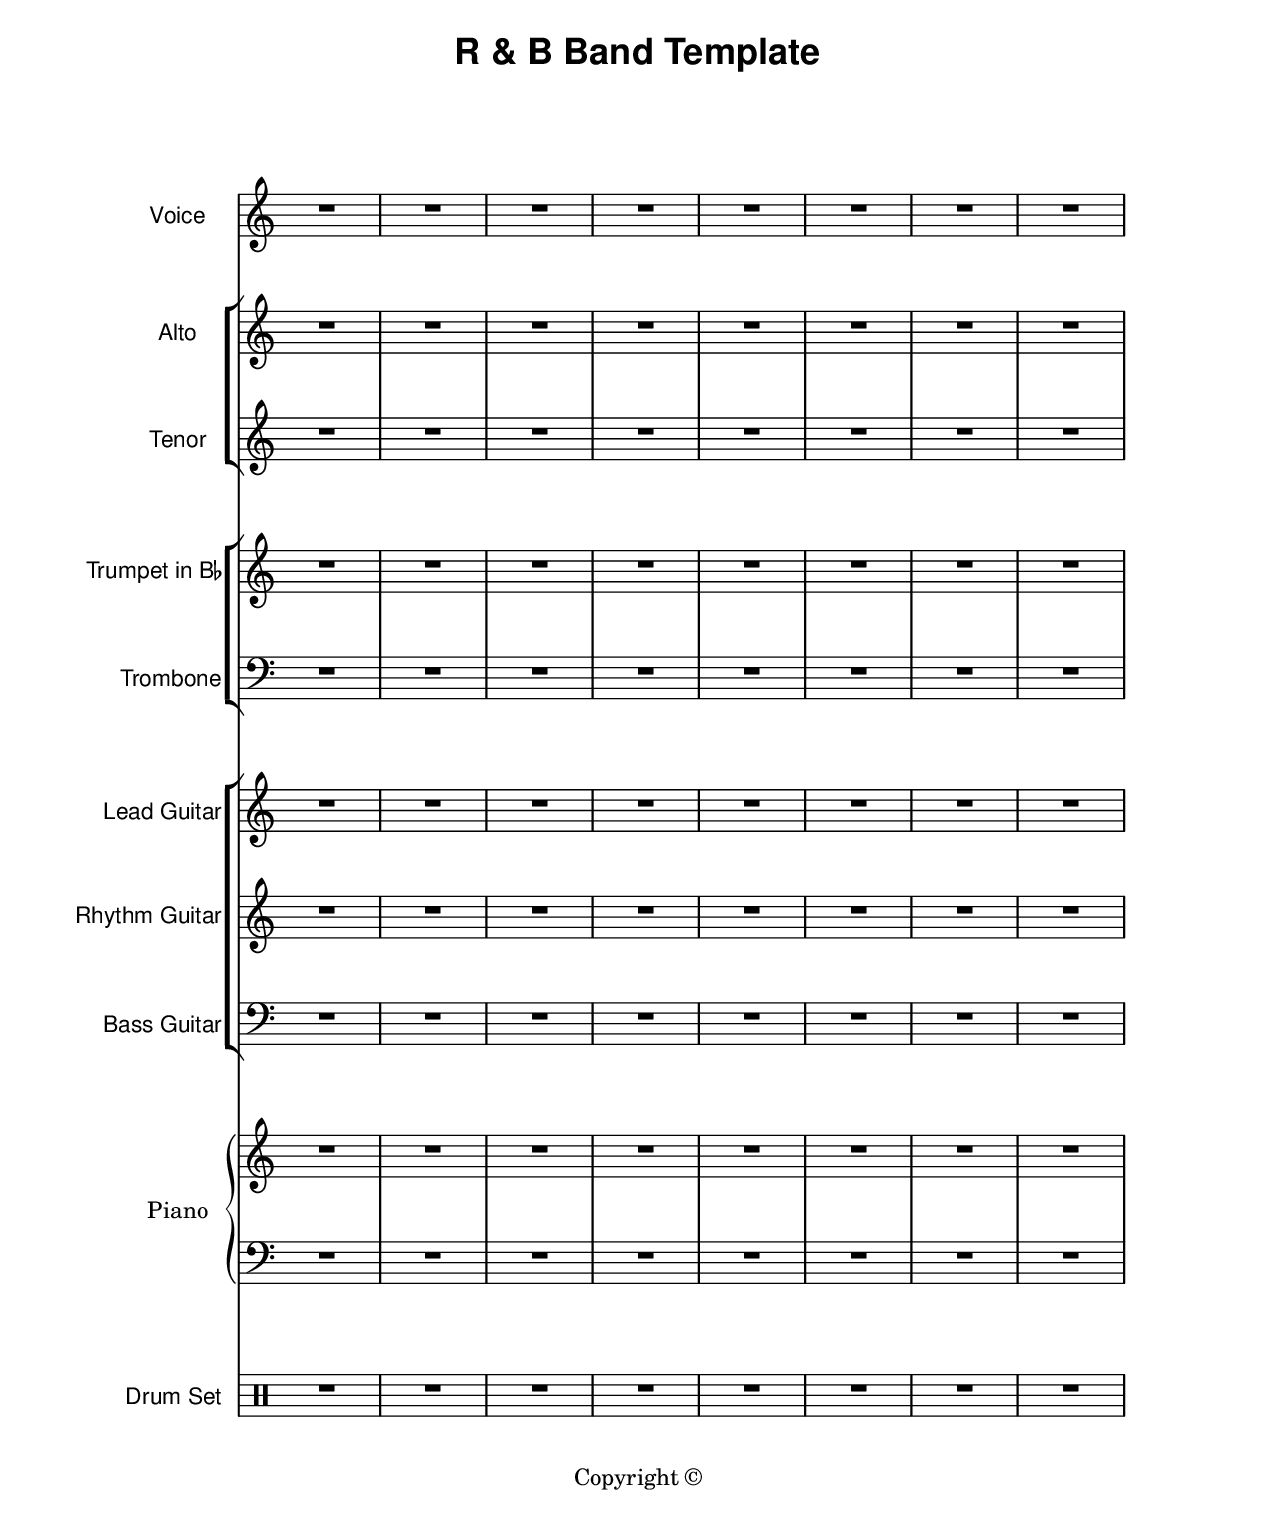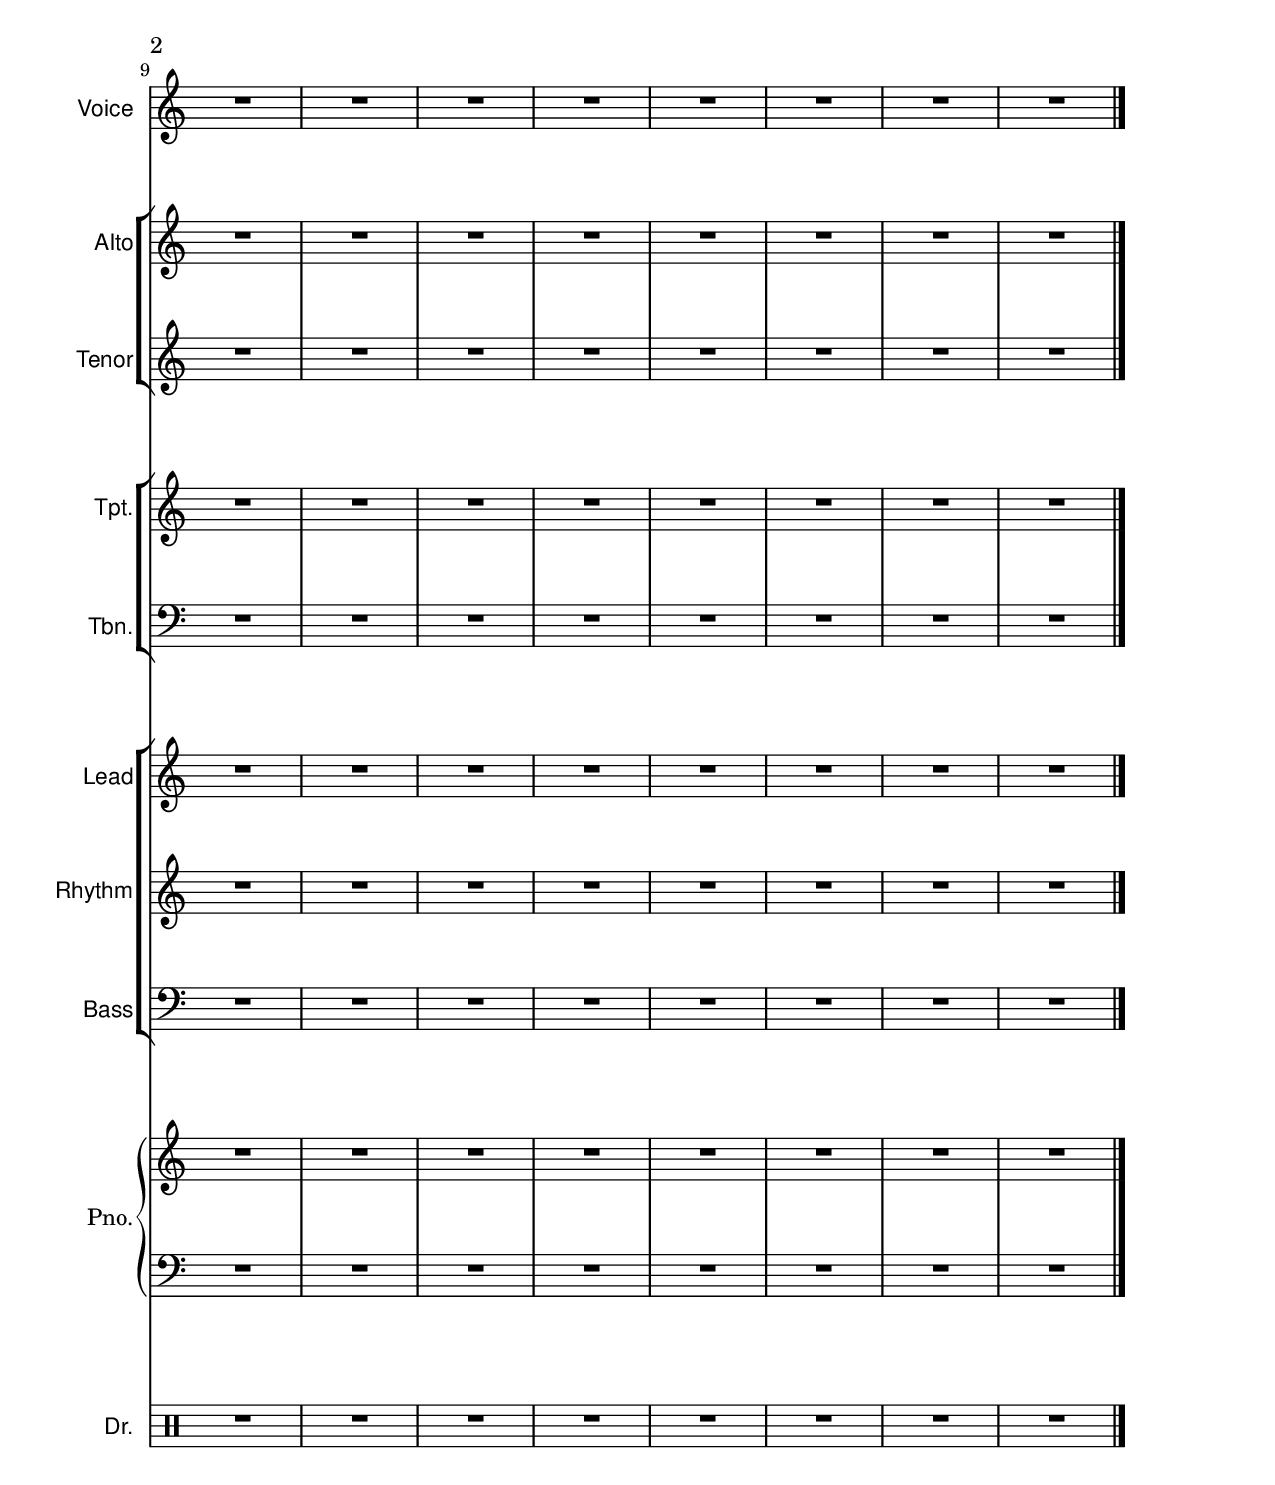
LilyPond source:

\version "2.18.2"

\paper {
  #(set-paper-size "letter")
  left-margin = 1\in
  right-margin = 1\in
  top-margin = 0.75\in
  bottom-margin = 0.5\in
  markup-system-spacing = #'((padding . 10))
  last-bottom-spacing = #'((padding . 5))
  ragged-bottom = ##f
  ragged-last = ##f
  ragged-last-bottom = ##f
  ragged-right = ##f
}

\header {
  title = \markup \sans "R & B Band Template"
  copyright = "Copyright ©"
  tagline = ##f
}

scoreBreaks = {
  \repeat unfold 2 { s1*8 \break }
}

voiceMusic = {
  \clef treble
  R1*16 \bar "|."
}

voiceLyrics = \lyricmode {

}

altoMusic = {
  \clef treble
  R1*16 \bar "|."
}

altoLyrics = \lyricmode {

}

tenorMusic = {
  \clef treble
  R1*16 \bar "|."
}

tenorLyrics = \lyricmode {

}

trumpetMusic = {
  \clef treble
  R1*16 \bar "|."
}

tromboneMusic = {
  \clef bass
  R1*16 \bar "|."
}

leadGuitarMusic = {
  \clef treble
  R1*16 \bar "|."
}

rhythmGuitarMusic = {
  \clef treble
  R1*16 \bar "|."
}

bassGuitarMusic = {
  \clef bass
  R1*16 \bar "|."
}

pianoRHMusic = {
  \clef treble
  R1*16 \bar "|."
}

pianoDynamics = {

}

pianoLHMusic = {
  \clef bass
  R1*16 \bar "|."
}

drumSetMusic = {
  \clef percussion
  R1*16 \bar "|."
}

\score {
  <<
    \new Staff \with {
      instrumentName = "Voice"
      shortInstrumentName = "Voice"
    }<<
      \scoreBreaks
      \new Voice = "voice" \voiceMusic
    >>
    \new Lyrics \lyricsto "voice" \voiceLyrics
    \new StaffGroup = "backupVoice" <<
      \new Staff \with {
        instrumentName = "Alto"
        shortInstrumentName = "Alto"
      }<<
        \new Voice = "alto" \altoMusic
      >>
      \new Lyrics \lyricsto "alto" \altoLyrics
      \new Staff \with {
        instrumentName = "Tenor"
        shortInstrumentName = "Tenor"
      }{
        \new Voice = "tenor" \tenorMusic
      }
      \new Lyrics \lyricsto "tenor" \tenorLyrics
    >>
    \new StaffGroup = "brass" <<
      \new Staff \with {
        instrumentName = \markup { \concat { "Trumpet in B" \raise #0.3 \tiny \flat }}
        shortInstrumentName = "Tpt."
      } \trumpetMusic
      \new Staff \with {
        instrumentName = "Trombone"
        shortInstrumentName = "Tbn."
      } \tromboneMusic
    >>
    \new ChoirStaff = "guitars" <<
      \new Staff \with {
        instrumentName = "Lead Guitar"
        shortInstrumentName = "Lead"
      } \leadGuitarMusic
      \new Staff \with {
        instrumentName = "Rhythm Guitar"
        shortInstrumentName = "Rhythm"
      } \rhythmGuitarMusic
      \new Staff \with {
        instrumentName = "Bass Guitar"
        shortInstrumentName = "Bass"
      } \bassGuitarMusic
    >>
    \new PianoStaff \with {
      instrumentName = "Piano"
      shortInstrumentName = "Pno."
    }<<
      \new Staff = "rh" \pianoRHMusic
      \new Dynamics \pianoDynamics
      \new Staff = "lh" \pianoLHMusic
    >>
    \new DrumStaff \with {
        instrumentName = "Drum Set"
        shortInstrumentName = "Dr."
    }\drumSetMusic
  >>
  \layout {
    \omit Staff.TimeSignature
    \override Staff.InstrumentName.font-family = #'sans
  }
  %\midi {}  % uncomment for midi output
}